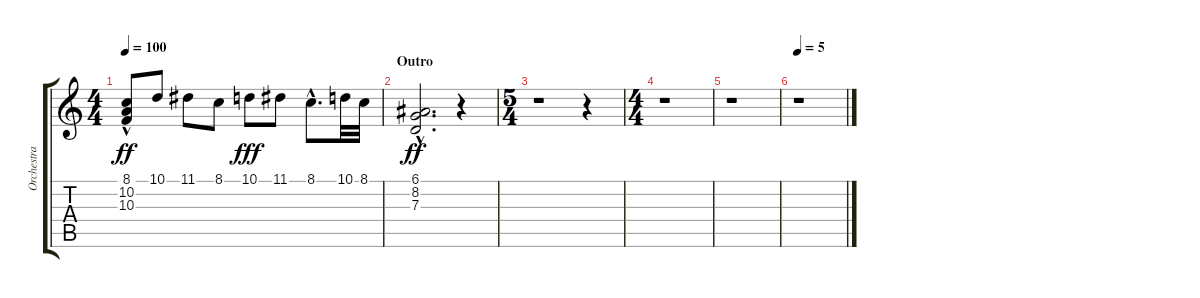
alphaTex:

\track ("Orchestra" "Orchestra") {instrument stringensemble1}
\staff {score tabs}
\tuning (E4 B3 G3 D3 A2 E2) {hide}
\ts (4 4)
\tempo 100
\clef g2
\ks c
(8.1 10.2{hac} 10.3{hac}).8{dy ff} 10.1.8 11.1.8 8.1.8 10.1.8{dy fff} 11.1.8 8.1{hac}.8{d} 10.1.32 8.1.32 |
\section ("" "Outro")
(6.1{hac} 8.2{hac} 7.3{hac}).2{d dy ff} r.4 |
\ts (5 4)
r.1 r.4 |
\ts (4 4)
r.1 |
r.1 |
\tempo 5
r.1
